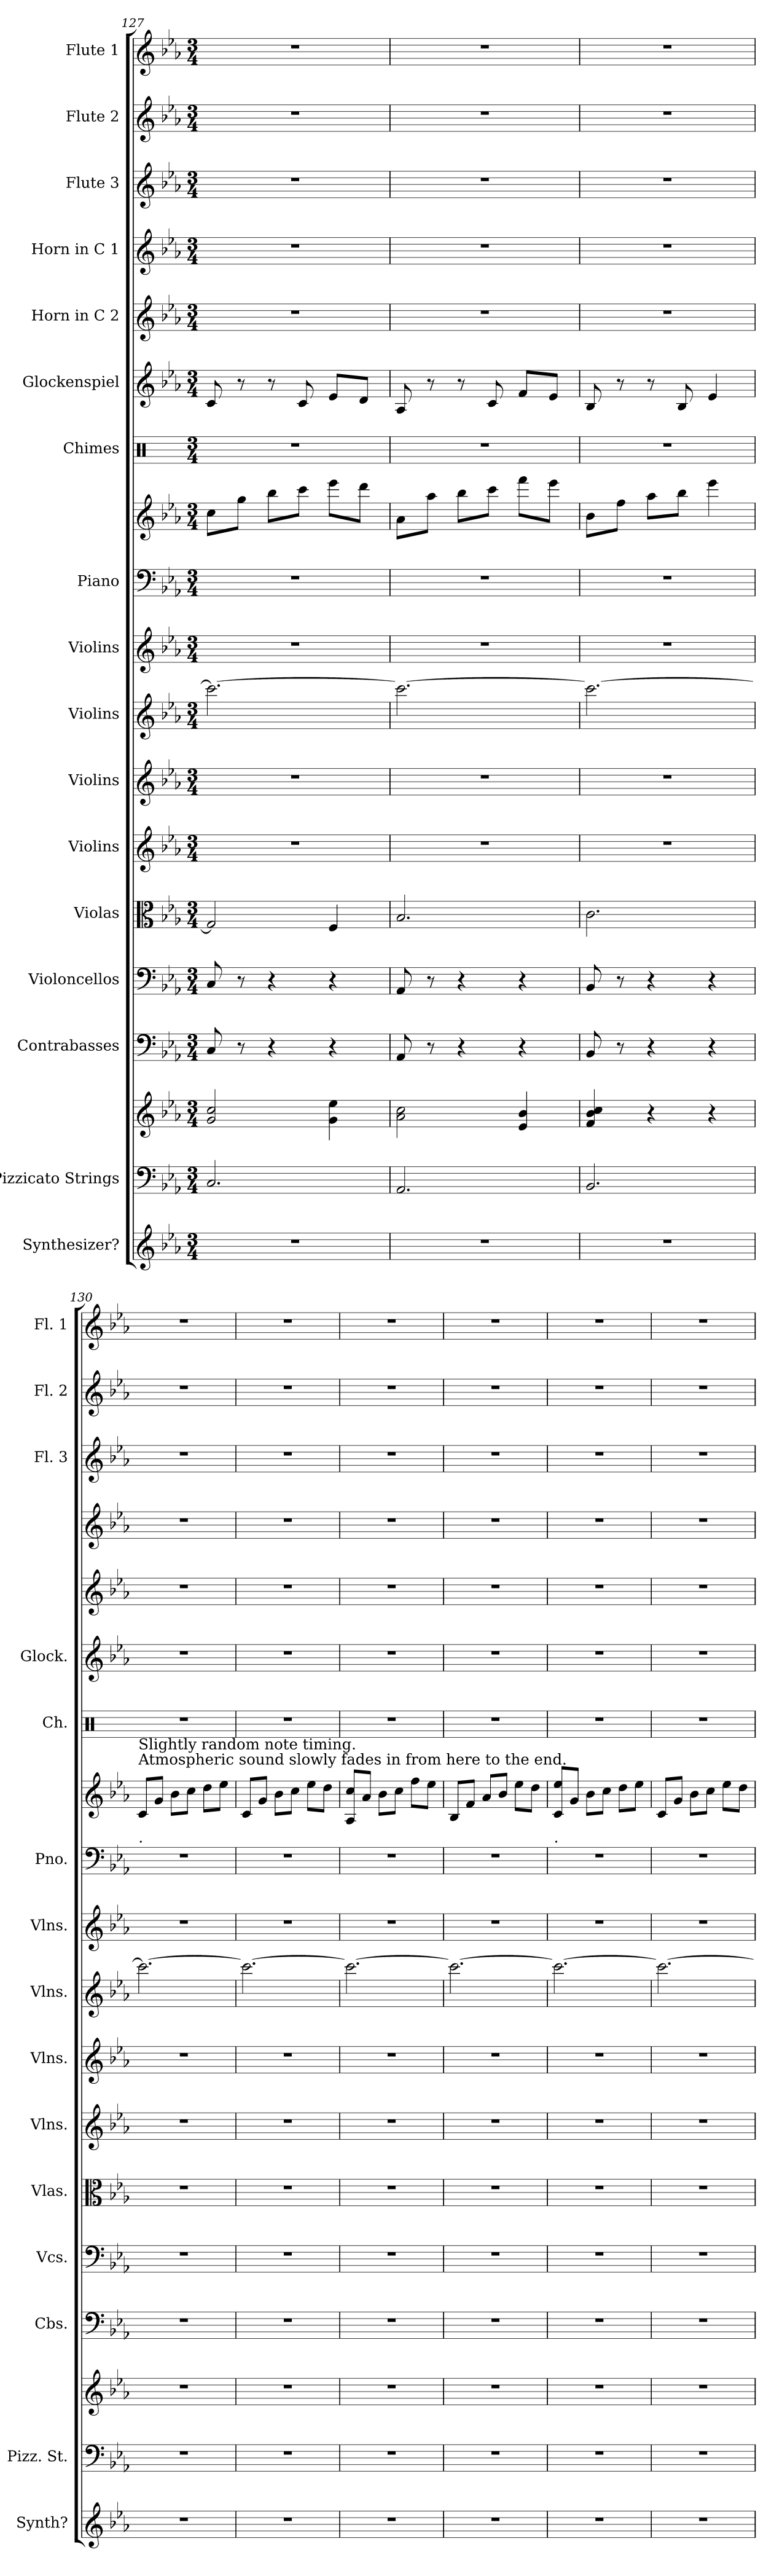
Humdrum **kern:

**kern	**kern	**kern	**kern	**kern	**kern	**kern	**kern	**kern	**kern	**kern	**kern	**kern	**kern	**kern	**kern	**kern	**kern	**kern
*part17	*part16	*part16	*part15	*part14	*part13	*part12	*part11	*part10	*part9	*part8	*part8	*part7	*part6	*part5	*part4	*part3	*part2	*part1
*staff19	*staff18	*staff17	*staff16	*staff15	*staff14	*staff13	*staff12	*staff11	*staff10	*staff9	*staff8	*staff7	*staff6	*staff5	*staff4	*staff3	*staff2	*staff1
*I"Synthesizer?	*I"Pizzicato Strings	*	*I"Contrabasses	*I"Violoncellos	*I"Violas	*I"Violins	*I"Violins	*I"Violins	*I"Violins	*I"Piano	*	*I"Chimes	*I"Glockenspiel	*I"Horn in C 2	*I"Horn in C 1	*I"Flute 3	*I"Flute 2	*I"Flute 1
*I'Synth?	*I'Pizz. St.	*	*I'Cbs.	*I'Vcs.	*I'Vlas.	*I'Vlns.	*I'Vlns.	*I'Vlns.	*I'Vlns.	*I'Pno.	*	*I'Ch.	*I'Glock.	*	*	*I'Fl. 3	*I'Fl. 2	*I'Fl. 1
*clefG2	*clefF4	*clefG2	*clefF4	*clefF4	*clefC3	*clefG2	*clefG2	*clefG2	*clefG2	*clefF4	*clefG2	*clefX	*clefG2	*clefG2	*clefG2	*clefG2	*clefG2	*clefG2
*	*	*	*ITrd7c12	*	*	*	*	*	*	*	*	*	*ITrd-14c-24	*ITrd7c12	*ITrd7c12	*	*	*
*k[b-e-a-]	*k[b-e-a-]	*k[b-e-a-]	*k[b-e-a-]	*k[b-e-a-]	*k[b-e-a-]	*k[b-e-a-]	*k[b-e-a-]	*k[b-e-a-]	*k[b-e-a-]	*k[b-e-a-]	*k[b-e-a-]	*k[]	*k[b-e-a-]	*k[b-e-a-]	*k[b-e-a-]	*k[b-e-a-]	*k[b-e-a-]	*k[b-e-a-]
*M3/4	*M3/4	*M3/4	*M3/4	*M3/4	*M3/4	*M3/4	*M3/4	*M3/4	*M3/4	*M3/4	*M3/4	*M3/4	*M3/4	*M3/4	*M3/4	*M3/4	*M3/4	*M3/4
=127	=127	=127	=127	=127	=127	=127	=127	=127	=127	=127	=127	=127	=127	=127	=127	=127	=127	=127
2.r	2.C/	2g/ 2cc/	8CC/	8C/	2G/]	2.r	2.r	2.ccc\_	2.r	2.r	8cc\L	2.r	8ccc/	2.r	2.r	2.r	2.r	2.r
.	.	.	8r	8r	.	.	.	.	.	.	8gg\J	.	8r	.	.	.	.	.
.	.	.	4r	4r	.	.	.	.	.	.	8bb-\L	.	8r	.	.	.	.	.
.	.	.	.	.	.	.	.	.	.	.	8ccc\J	.	8ccc/	.	.	.	.	.
.	.	4g\ 4ee-\	4r	4r	4F/	.	.	.	.	.	8eee-\L	.	8eee-/L	.	.	.	.	.
.	.	.	.	.	.	.	.	.	.	.	8ddd\J	.	8ddd/J	.	.	.	.	.
=128	=128	=128	=128	=128	=128	=128	=128	=128	=128	=128	=128	=128	=128	=128	=128	=128	=128	=128
2.r	2.AA-/	2a-\ 2cc\	8AAA-/	8AA-/	2.B-/	2.r	2.r	2.ccc\_	2.r	2.r	8a-\L	2.r	8aa-/	2.r	2.r	2.r	2.r	2.r
.	.	.	8r	8r	.	.	.	.	.	.	8aa-\J	.	8r	.	.	.	.	.
.	.	.	4r	4r	.	.	.	.	.	.	8bb-\L	.	8r	.	.	.	.	.
.	.	.	.	.	.	.	.	.	.	.	8ccc\J	.	8ccc/	.	.	.	.	.
.	.	4e-/ 4b-/	4r	4r	.	.	.	.	.	.	8fff\L	.	8fff/L	.	.	.	.	.
.	.	.	.	.	.	.	.	.	.	.	8eee-\J	.	8eee-/J	.	.	.	.	.
=129	=129	=129	=129	=129	=129	=129	=129	=129	=129	=129	=129	=129	=129	=129	=129	=129	=129	=129
2.r	2.BB-/	4f/ 4b-/ 4cc/	8BBB-/	8BB-/	2.c\	2.r	2.r	2.ccc\_	2.r	2.r	8b-\L	2.r	8bb-/	2.r	2.r	2.r	2.r	2.r
.	.	.	8r	8r	.	.	.	.	.	.	8ff\J	.	8r	.	.	.	.	.
.	.	4r	4r	4r	.	.	.	.	.	.	8aa-\L	.	8r	.	.	.	.	.
.	.	.	.	.	.	.	.	.	.	.	8bb-\J	.	8bb-/	.	.	.	.	.
.	.	4r	4r	4r	.	.	.	.	.	.	4eee-\	.	4eee-/	.	.	.	.	.
!!LO:LB:g=z
=130	=130	=130	=130	=130	=130	=130	=130	=130	=130	=130	=130	=130	=130	=130	=130	=130	=130	=130
!	!	!	!	!	!	!	!	!	!	!	!LO:TX:a:t=Atmospheric sound slowly fades in from here to the end.	!	!	!	!	!	!	!
!	!	!	!	!	!	!	!	!	!	!	!LO:TX:a:t=Slightly random note timing.	!	!	!	!	!	!	!
!	!	!	!	!	!	!	!	!	!	!LO:TX:a:t=.	!	!	!	!	!	!	!	!
2.r	2.r	2.r	2.r	2.r	2.r	2.r	2.r	2.ccc\_	2.r	2.r	8c/L	2.r	2.r	2.r	2.r	2.r	2.r	2.r
.	.	.	.	.	.	.	.	.	.	.	8g/J	.	.	.	.	.	.	.
.	.	.	.	.	.	.	.	.	.	.	8b-\L	.	.	.	.	.	.	.
.	.	.	.	.	.	.	.	.	.	.	8cc\J	.	.	.	.	.	.	.
.	.	.	.	.	.	.	.	.	.	.	8dd\L	.	.	.	.	.	.	.
.	.	.	.	.	.	.	.	.	.	.	8ee-\J	.	.	.	.	.	.	.
=131	=131	=131	=131	=131	=131	=131	=131	=131	=131	=131	=131	=131	=131	=131	=131	=131	=131	=131
2.r	2.r	2.r	2.r	2.r	2.r	2.r	2.r	2.ccc\_	2.r	2.r	8c/L	2.r	2.r	2.r	2.r	2.r	2.r	2.r
.	.	.	.	.	.	.	.	.	.	.	8g/J	.	.	.	.	.	.	.
.	.	.	.	.	.	.	.	.	.	.	8b-\L	.	.	.	.	.	.	.
.	.	.	.	.	.	.	.	.	.	.	8cc\J	.	.	.	.	.	.	.
.	.	.	.	.	.	.	.	.	.	.	8ee-\L	.	.	.	.	.	.	.
.	.	.	.	.	.	.	.	.	.	.	8dd\J	.	.	.	.	.	.	.
=132	=132	=132	=132	=132	=132	=132	=132	=132	=132	=132	=132	=132	=132	=132	=132	=132	=132	=132
2.r	2.r	2.r	2.r	2.r	2.r	2.r	2.r	2.ccc\_	2.r	2.r	8A-/ 8cc/L	2.r	2.r	2.r	2.r	2.r	2.r	2.r
.	.	.	.	.	.	.	.	.	.	.	8a-/J	.	.	.	.	.	.	.
.	.	.	.	.	.	.	.	.	.	.	8b-\L	.	.	.	.	.	.	.
.	.	.	.	.	.	.	.	.	.	.	8cc\J	.	.	.	.	.	.	.
.	.	.	.	.	.	.	.	.	.	.	8ff\L	.	.	.	.	.	.	.
.	.	.	.	.	.	.	.	.	.	.	8ee-\J	.	.	.	.	.	.	.
=133	=133	=133	=133	=133	=133	=133	=133	=133	=133	=133	=133	=133	=133	=133	=133	=133	=133	=133
2.r	2.r	2.r	2.r	2.r	2.r	2.r	2.r	2.ccc\_	2.r	2.r	8B-/L	2.r	2.r	2.r	2.r	2.r	2.r	2.r
.	.	.	.	.	.	.	.	.	.	.	8f/J	.	.	.	.	.	.	.
.	.	.	.	.	.	.	.	.	.	.	8a-/L	.	.	.	.	.	.	.
.	.	.	.	.	.	.	.	.	.	.	8b-/J	.	.	.	.	.	.	.
.	.	.	.	.	.	.	.	.	.	.	8ee-\L	.	.	.	.	.	.	.
.	.	.	.	.	.	.	.	.	.	.	8dd\J	.	.	.	.	.	.	.
!!LO:PB:g=z
=134	=134	=134	=134	=134	=134	=134	=134	=134	=134	=134	=134	=134	=134	=134	=134	=134	=134	=134
!	!	!	!	!	!	!	!	!	!	!LO:TX:a:t=.	!	!	!	!	!	!	!	!
2.r	2.r	2.r	2.r	2.r	2.r	2.r	2.r	2.ccc\_	2.r	2.r	8c/ 8ee-/L	2.r	2.r	2.r	2.r	2.r	2.r	2.r
.	.	.	.	.	.	.	.	.	.	.	8g/J	.	.	.	.	.	.	.
.	.	.	.	.	.	.	.	.	.	.	8b-\L	.	.	.	.	.	.	.
.	.	.	.	.	.	.	.	.	.	.	8cc\J	.	.	.	.	.	.	.
.	.	.	.	.	.	.	.	.	.	.	8dd\L	.	.	.	.	.	.	.
.	.	.	.	.	.	.	.	.	.	.	8ee-\J	.	.	.	.	.	.	.
=135	=135	=135	=135	=135	=135	=135	=135	=135	=135	=135	=135	=135	=135	=135	=135	=135	=135	=135
2.r	2.r	2.r	2.r	2.r	2.r	2.r	2.r	2.ccc\_	2.r	2.r	8c/L	2.r	2.r	2.r	2.r	2.r	2.r	2.r
.	.	.	.	.	.	.	.	.	.	.	8g/J	.	.	.	.	.	.	.
.	.	.	.	.	.	.	.	.	.	.	8b-\L	.	.	.	.	.	.	.
.	.	.	.	.	.	.	.	.	.	.	8cc\J	.	.	.	.	.	.	.
.	.	.	.	.	.	.	.	.	.	.	8ee-\L	.	.	.	.	.	.	.
.	.	.	.	.	.	.	.	.	.	.	8dd\J	.	.	.	.	.	.	.
=	=	=	=	=	=	=	=	=	=	=	=	=	=	=	=	=	=	=
*-	*-	*-	*-	*-	*-	*-	*-	*-	*-	*-	*-	*-	*-	*-	*-	*-	*-	*-
